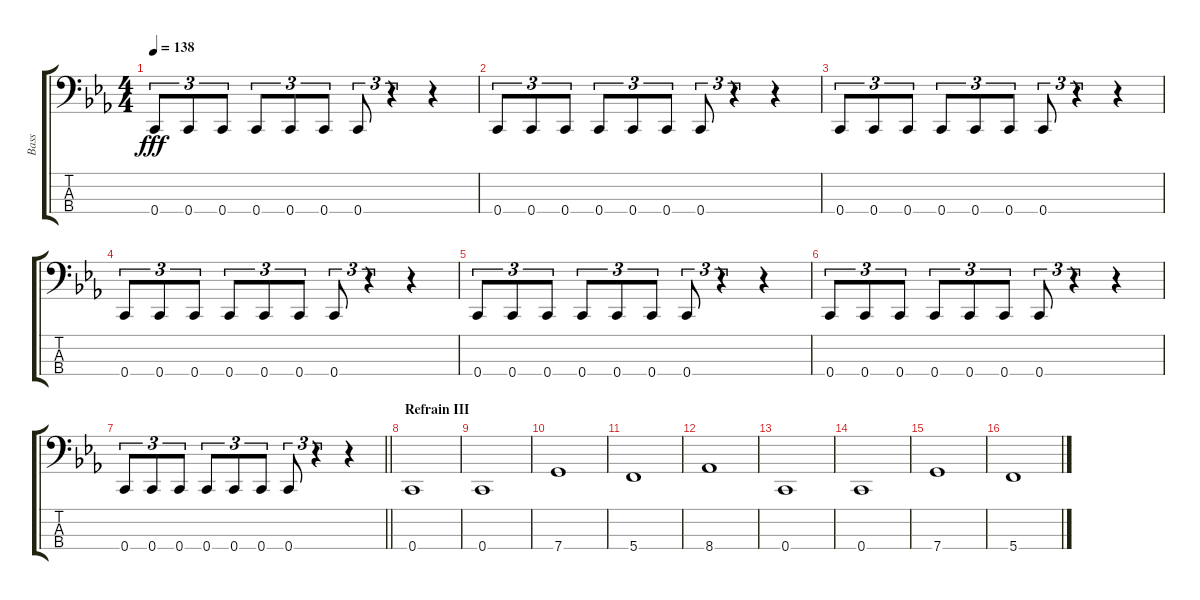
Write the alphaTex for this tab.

\track ("Bass" "Bass") {instrument electricbassfinger}
\staff {score tabs}
\tuning (F2 C2 G1 C1) {hide}
\ts (4 4)
\tempo 138
\clef f4
\ks eb
0.4.8{tu (3 2) dy fff} 0.4.8{tu (3 2)} 0.4.8{tu (3 2)} 0.4.8{tu (3 2)} 0.4.8{tu (3 2)} 0.4.8{tu (3 2)} 0.4.8{tu (3 2)} r.4{tu (3 2)} r.4 |
0.4.8{tu (3 2)} 0.4.8{tu (3 2)} 0.4.8{tu (3 2)} 0.4.8{tu (3 2)} 0.4.8{tu (3 2)} 0.4.8{tu (3 2)} 0.4.8{tu (3 2)} r.4{tu (3 2)} r.4 |
0.4.8{tu (3 2)} 0.4.8{tu (3 2)} 0.4.8{tu (3 2)} 0.4.8{tu (3 2)} 0.4.8{tu (3 2)} 0.4.8{tu (3 2)} 0.4.8{tu (3 2)} r.4{tu (3 2)} r.4 |
0.4.8{tu (3 2)} 0.4.8{tu (3 2)} 0.4.8{tu (3 2)} 0.4.8{tu (3 2)} 0.4.8{tu (3 2)} 0.4.8{tu (3 2)} 0.4.8{tu (3 2)} r.4{tu (3 2)} r.4 |
0.4.8{tu (3 2)} 0.4.8{tu (3 2)} 0.4.8{tu (3 2)} 0.4.8{tu (3 2)} 0.4.8{tu (3 2)} 0.4.8{tu (3 2)} 0.4.8{tu (3 2)} r.4{tu (3 2)} r.4 |
0.4.8{tu (3 2)} 0.4.8{tu (3 2)} 0.4.8{tu (3 2)} 0.4.8{tu (3 2)} 0.4.8{tu (3 2)} 0.4.8{tu (3 2)} 0.4.8{tu (3 2)} r.4{tu (3 2)} r.4 |
\barLineRight lightlight
0.4.8{tu (3 2)} 0.4.8{tu (3 2)} 0.4.8{tu (3 2)} 0.4.8{tu (3 2)} 0.4.8{tu (3 2)} 0.4.8{tu (3 2)} 0.4.8{tu (3 2)} r.4{tu (3 2)} r.4 |
\section ("" "Refrain III")
0.4.1 |
0.4.1 |
7.4.1 |
5.4.1 |
8.4.1 |
0.4.1 |
0.4.1 |
7.4.1 |
5.4.1
